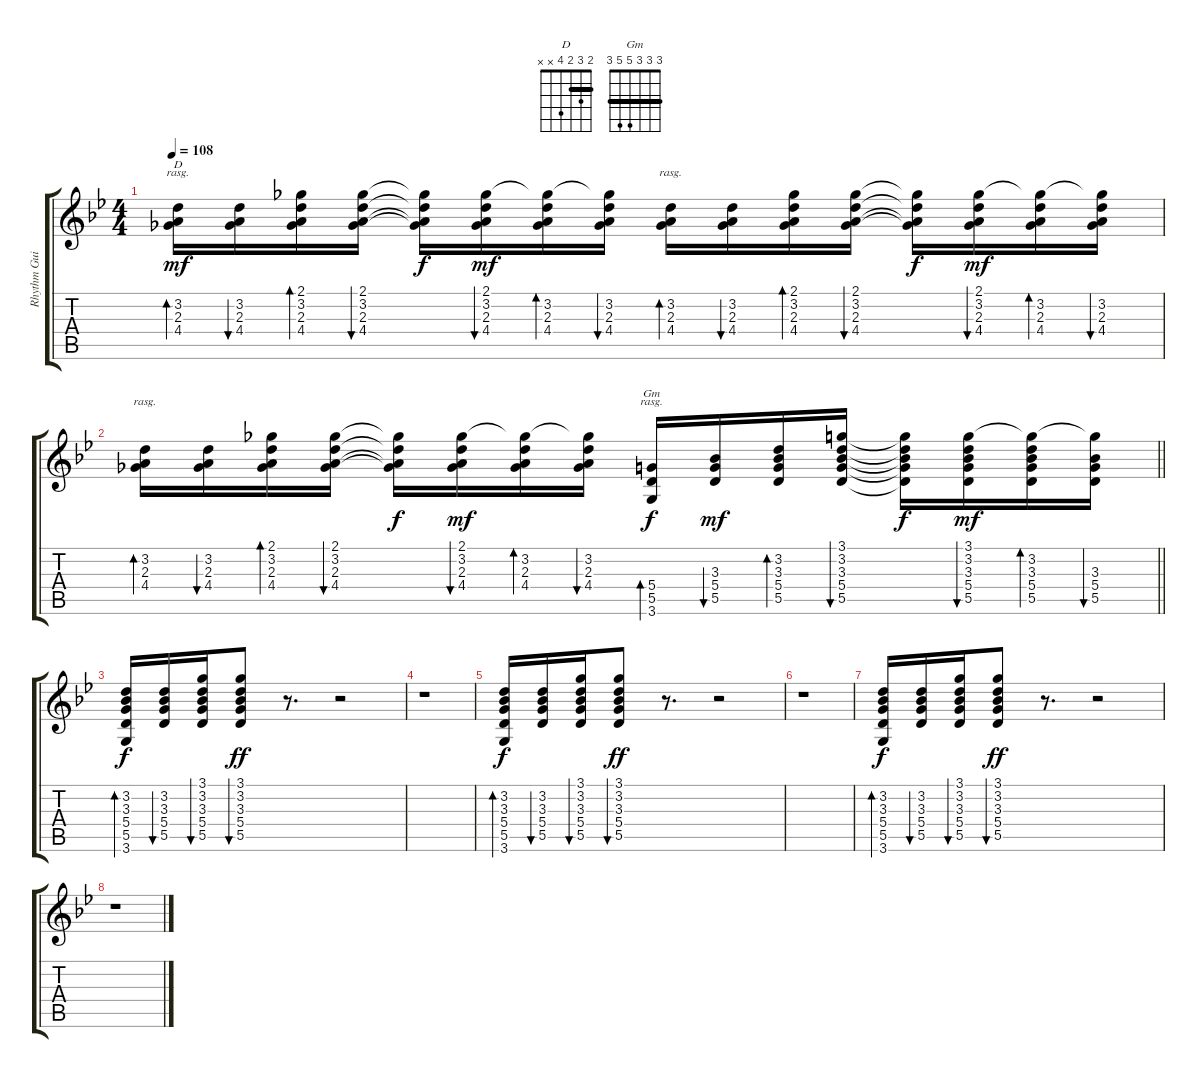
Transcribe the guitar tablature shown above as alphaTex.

\track ("Rhythm Guitar 1" "Rhythm Gui") {instrument acousticguitarnylon}
\staff {score tabs}
\tuning (E4 B3 G3 D3 A2 E2) {hide}
\chord ("D" 2 3 2 4 x x) {barre 2}
\chord ("Gm" 3 3 3 5 5 3) {barre 3}
\ts (4 4)
\tempo 108
\clef g2
\ks gminor
(3.2 2.3 4.4).16{bd 120 ch "D" rasg ii dy mf} (3.2 2.3 4.4).16{bu 30} (2.1 3.2 2.3 4.4).16{bd 30} (2.1 3.2 2.3 4.4).16{bu 60} (2.1{t} 3.2{t} 2.3{t} 4.4{t}).16{dy f} (2.1 3.2 2.3 4.4).16{bu 120 dy mf} (2.1{t} 3.2 2.3 4.4).16{bd 120} (2.1{t} 3.2 2.3 4.4).16{bu 120} (3.2 2.3 4.4).16{bd 120 rasg ii} (3.2 2.3 4.4).16{bu 30} (2.1 3.2 2.3 4.4).16{bd 30} (2.1 3.2 2.3 4.4).16{bu 60} (2.1{t} 3.2{t} 2.3{t} 4.4{t}).16{dy f} (2.1 3.2 2.3 4.4).16{bu 120 dy mf} (2.1{t} 3.2 2.3 4.4).16{bd 120} (2.1{t} 3.2 2.3 4.4).16{bu 120} |
\barLineRight lightlight
(3.2 2.3 4.4).16{bd 120 rasg ii} (3.2 2.3 4.4).16{bu 30} (2.1 3.2 2.3 4.4).16{bd 30} (2.1 3.2 2.3 4.4).16{bu 60} (2.1{t} 3.2{t} 2.3{t} 4.4{t}).16{dy f} (2.1 3.2 2.3 4.4).16{bu 120 dy mf} (2.1{t} 3.2 2.3 4.4).16{bd 120} (2.1{t} 3.2 2.3 4.4).16{bu 120} (5.4 5.5 3.6).16{bd 120 ch "Gm" rasg ii dy f} (3.3 5.4 5.5).16{bu 30 dy mf} (3.2 3.3 5.4 5.5).16{bd 30} (3.1 3.2 3.3 5.4 5.5).16{bu 60} (3.1{t} 3.2{t} 3.3{t} 5.4{t} 5.5{t}).16{dy f} (3.1 3.2 3.3 5.4 5.5).16{bu 120 dy mf} (3.1{t} 3.2 3.3 5.4 5.5).16{bd 120} (3.1{t} 3.3 5.4 5.5).16{bu 120} |
\section ("" "")
(3.2 3.3 5.4 5.5 3.6).16{bd 30 dy f} (3.2 3.3 5.4 5.5).16{bu 30} (3.1 3.2 3.3 5.4 5.5).16{bu 30} (3.1 3.2 3.3 5.4 5.5).8{bu 30 dy ff} r.8{d} r.2 |
r.1 |
(3.2 3.3 5.4 5.5 3.6).16{bd 30 dy f} (3.2 3.3 5.4 5.5).16{bu 30} (3.1 3.2 3.3 5.4 5.5).16{bu 30} (3.1 3.2 3.3 5.4 5.5).8{bu 30 dy ff} r.8{d} r.2 |
r.1 |
(3.2 3.3 5.4 5.5 3.6).16{bd 30 dy f} (3.2 3.3 5.4 5.5).16{bu 30} (3.1 3.2 3.3 5.4 5.5).16{bu 30} (3.1 3.2 3.3 5.4 5.5).8{bu 30 dy ff} r.8{d} r.2 |
r.1
